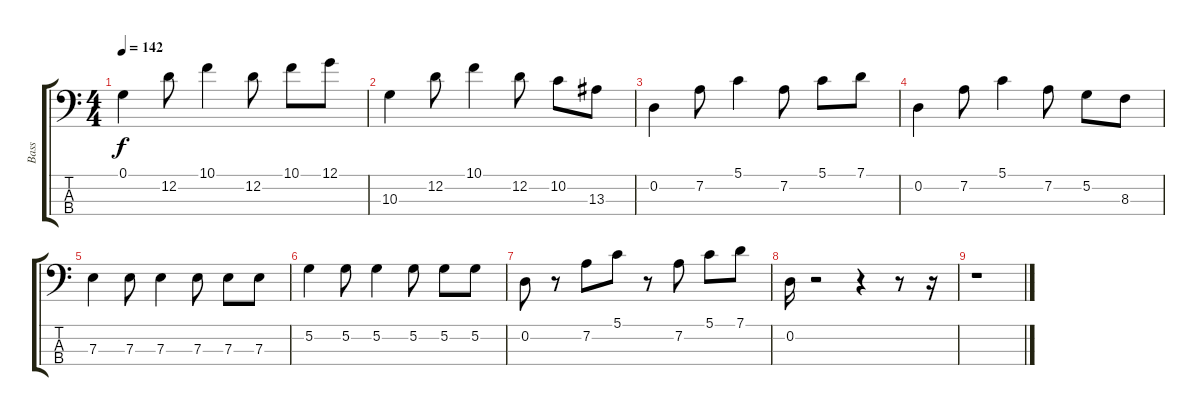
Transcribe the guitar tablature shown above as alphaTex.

\track ("Bass" "Bass") {instrument electricbassfinger}
\staff {score tabs}
\tuning (G2 D2 A1 E1) {hide}
\ts (4 4)
\tempo 142
\clef f4
\ks c
0.1.4{dy f} 12.2.8 10.1.4 12.2.8 10.1.8 12.1.8 |
10.3.4 12.2.8 10.1.4 12.2.8 10.2.8 13.3.8 |
0.2.4 7.2.8 5.1.4 7.2.8 5.1.8 7.1.8 |
0.2.4 7.2.8 5.1.4 7.2.8 5.2.8 8.3.8 |
7.3.4 7.3.8 7.3.4 7.3.8 7.3.8 7.3.8 |
5.2.4 5.2.8 5.2.4 5.2.8 5.2.8 5.2.8 |
0.2.8 r.8 7.2.8 5.1.8 r.8 7.2.8 5.1.8 7.1.8 |
0.2.16 r.2 r.4 r.8 r.16 |
r.1
